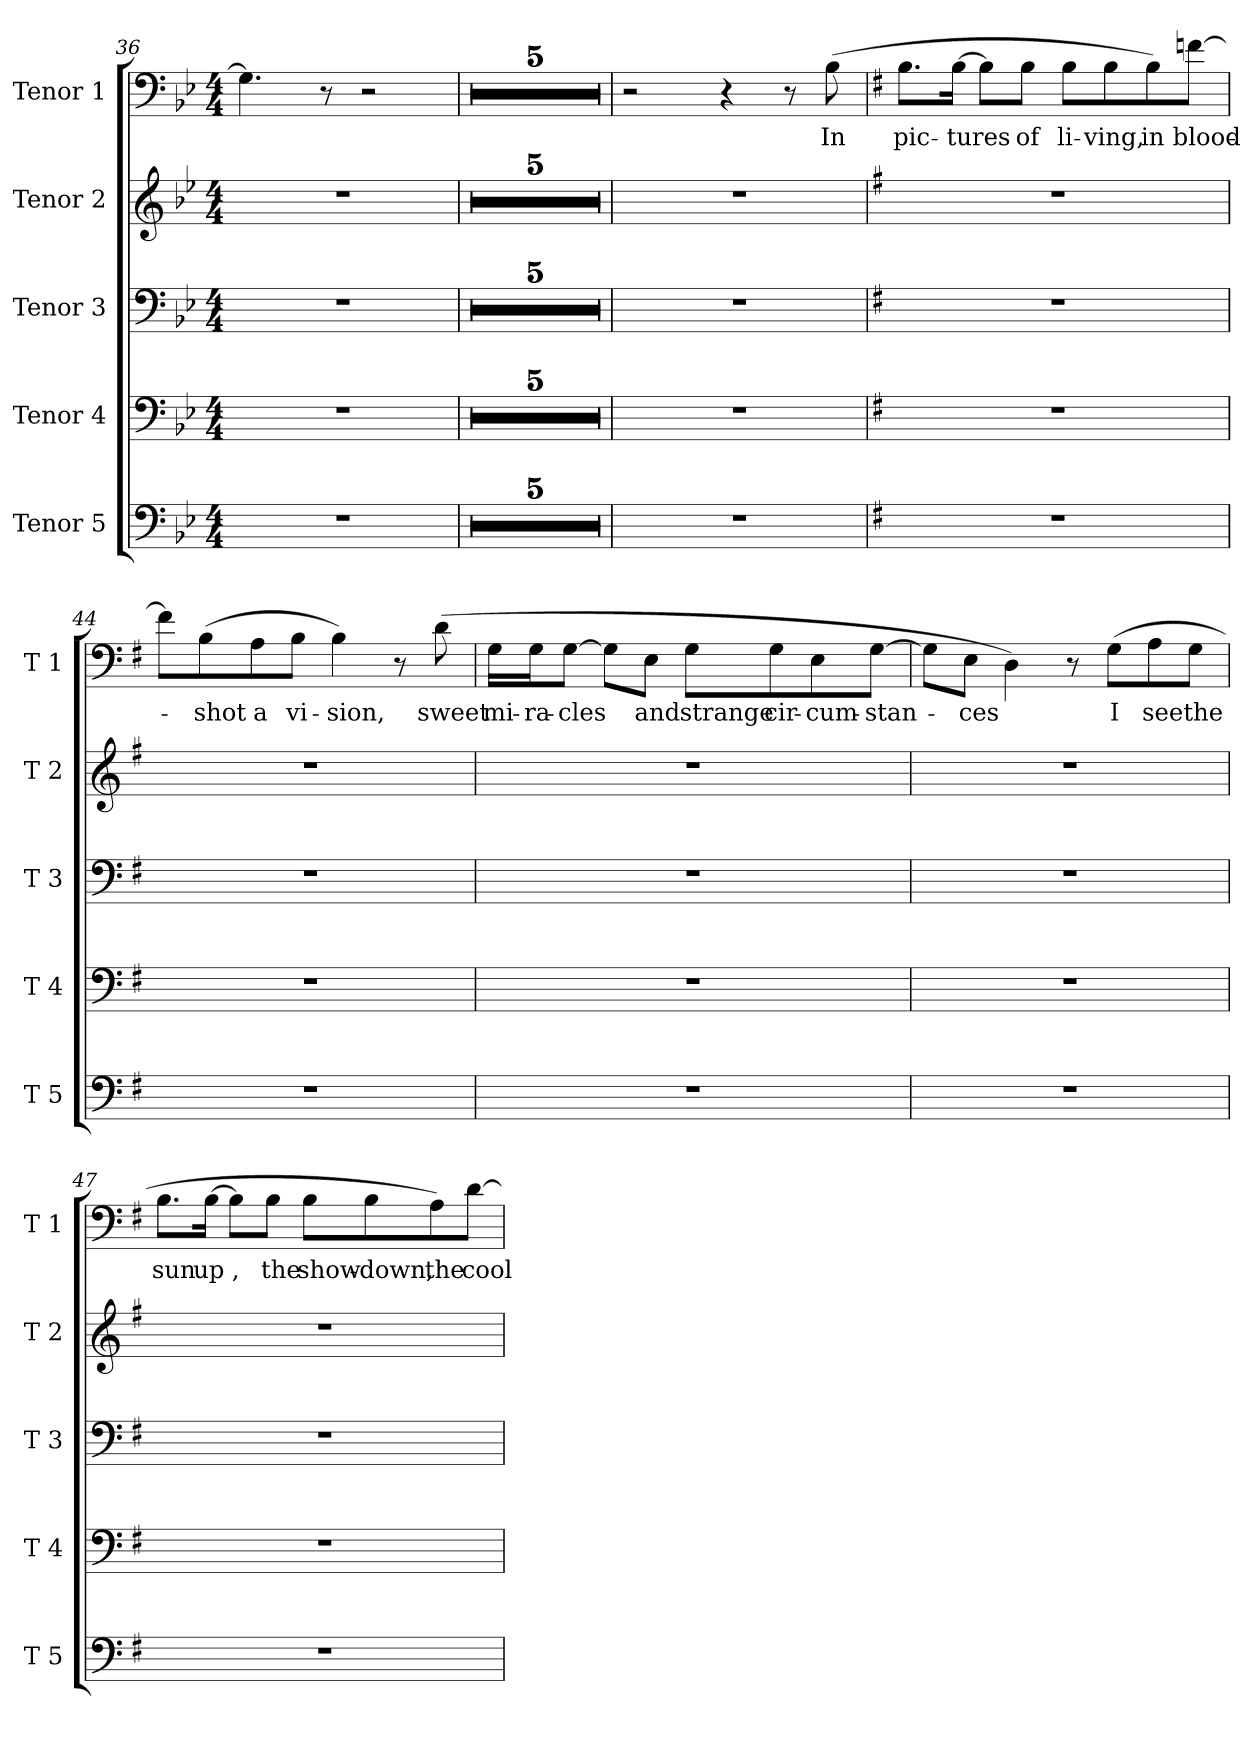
**kern	**kern	**kern	**kern	**kern	**text
*part5	*part4	*part3	*part2	*part1	*part1
*staff5	*staff4	*staff3	*staff2	*staff1	*staff1
*I"Tenor 5	*I"Tenor 4	*I"Tenor 3	*I"Tenor 2	*I"Tenor 1	*
*I'T 5	*I'T 4	*I'T 3	*I'T 2	*I'T 1	*
*clefF4	*clefF4	*clefF4	*clefG2	*clefF4	*
*k[b-e-]	*k[b-e-]	*k[b-e-]	*k[b-e-]	*k[b-e-]	*
*g:	*g:	*g:	*g:	*g:	*
*M4/4	*M4/4	*M4/4	*M4/4	*M4/4	*
=36	=36	=36	=36	=36	=36
!	!	!	!	!	!LO:LY:b
1r	1r	1r	1r	4.G\]	.
.	.	.	.	8r	.
.	.	.	.	2r	.
=37	=37	=37	=37	=37	=37
1r	1r	1r	1r	1r	.
=38	=38	=38	=38	=38	=38
1r	1r	1r	1r	1r	.
=39	=39	=39	=39	=39	=39
1r	1r	1r	1r	1r	.
=40	=40	=40	=40	=40	=40
1r	1r	1r	1r	1r	.
=41	=41	=41	=41	=41	=41
1r	1r	1r	1r	1r	.
=42	=42	=42	=42	=42	=42
1r	1r	1r	1r	2r	.
.	.	.	.	4r	.
.	.	.	.	8r	.
!	!	!	!	!	!LO:LY:b
.	.	.	.	(>8B-\	In
=43	=43	=43	=43	=43	=43
*k[f#]	*k[f#]	*k[f#]	*k[f#]	*k[f#]	*
!	!	!	!	!	!LO:LY:b
1r	1r	1r	1r	8.B\L	pic-
!	!	!	!	!	!LO:LY:b
.	.	.	.	[16B\Jk	-tures
.	.	.	.	8B\L]	.
!	!	!	!	!	!LO:LY:b
.	.	.	.	8B\J	of
!	!	!	!	!	!LO:LY:b
.	.	.	.	8B\L	li-
!	!	!	!	!	!LO:LY:b
.	.	.	.	8B\	-ving,
!	!	!	!	!	!LO:LY:b
.	.	.	.	8B\)	in
!	!	!	!	!	!LO:LY:b
.	.	.	.	[8fn\J	blood-
=44	=44	=44	=44	=44	=44
1r	1r	1r	1r	8f\L]	.
!	!	!	!	!	!LO:LY:b
.	.	.	.	(>8B\	-shot
!	!	!	!	!	!LO:LY:b
.	.	.	.	8A\	a
!	!	!	!	!	!LO:LY:b
.	.	.	.	8B\J	vi-
!	!	!	!	!	!LO:LY:b
.	.	.	.	4B\)	-sion,
.	.	.	.	8r	.
!	!	!	!	!	!LO:LY:b
.	.	.	.	(>8d\	sweet
=45	=45	=45	=45	=45	=45
!	!	!	!	!	!LO:LY:b
1r	1r	1r	1r	16G\LL	mi-
!	!	!	!	!	!LO:LY:b
.	.	.	.	16G\J	-ra-
!	!	!	!	!	!LO:LY:b
.	.	.	.	[8G\J	-cles
.	.	.	.	8G\L]	.
!	!	!	!	!	!LO:LY:b
.	.	.	.	8E\J	and
!	!	!	!	!	!LO:LY:b
.	.	.	.	8G\L	strange
!	!	!	!	!	!LO:LY:b
.	.	.	.	8G\	cir-
!	!	!	!	!	!LO:LY:b
.	.	.	.	8E\	-cum-
!	!	!	!	!	!LO:LY:b
.	.	.	.	[8G\J	-stan-
=46	=46	=46	=46	=46	=46
1r	1r	1r	1r	8G\L]	.
!	!	!	!	!	!LO:LY:b
.	.	.	.	8E\J	-ces
!	!	!	!	!	!LO:LY:b
.	.	.	.	4D\)	.
.	.	.	.	8r	.
!	!	!	!	!	!LO:LY:b
.	.	.	.	(>8G\L	I
!	!	!	!	!	!LO:LY:b
.	.	.	.	8A\	see
!	!	!	!	!	!LO:LY:b
.	.	.	.	8G\J	the
=47	=47	=47	=47	=47	=47
!	!	!	!	!	!LO:LY:b
1r	1r	1r	1r	8.B\L	sun
!	!	!	!	!	!LO:LY:b
.	.	.	.	[16B\Jk	up
!	!	!	!	!	!LO:LY:b
.	.	.	.	8B\L]	,
!	!	!	!	!	!LO:LY:b
.	.	.	.	8B\J	the
!	!	!	!	!	!LO:LY:b
.	.	.	.	8B\L	show-
!	!	!	!	!	!LO:LY:b
.	.	.	.	8B\	-down,
!	!	!	!	!	!LO:LY:b
.	.	.	.	8A\)	the
!	!	!	!	!	!LO:LY:b
.	.	.	.	[8d\J	cool
=	=	=	=	=	=
*-	*-	*-	*-	*-	*-
